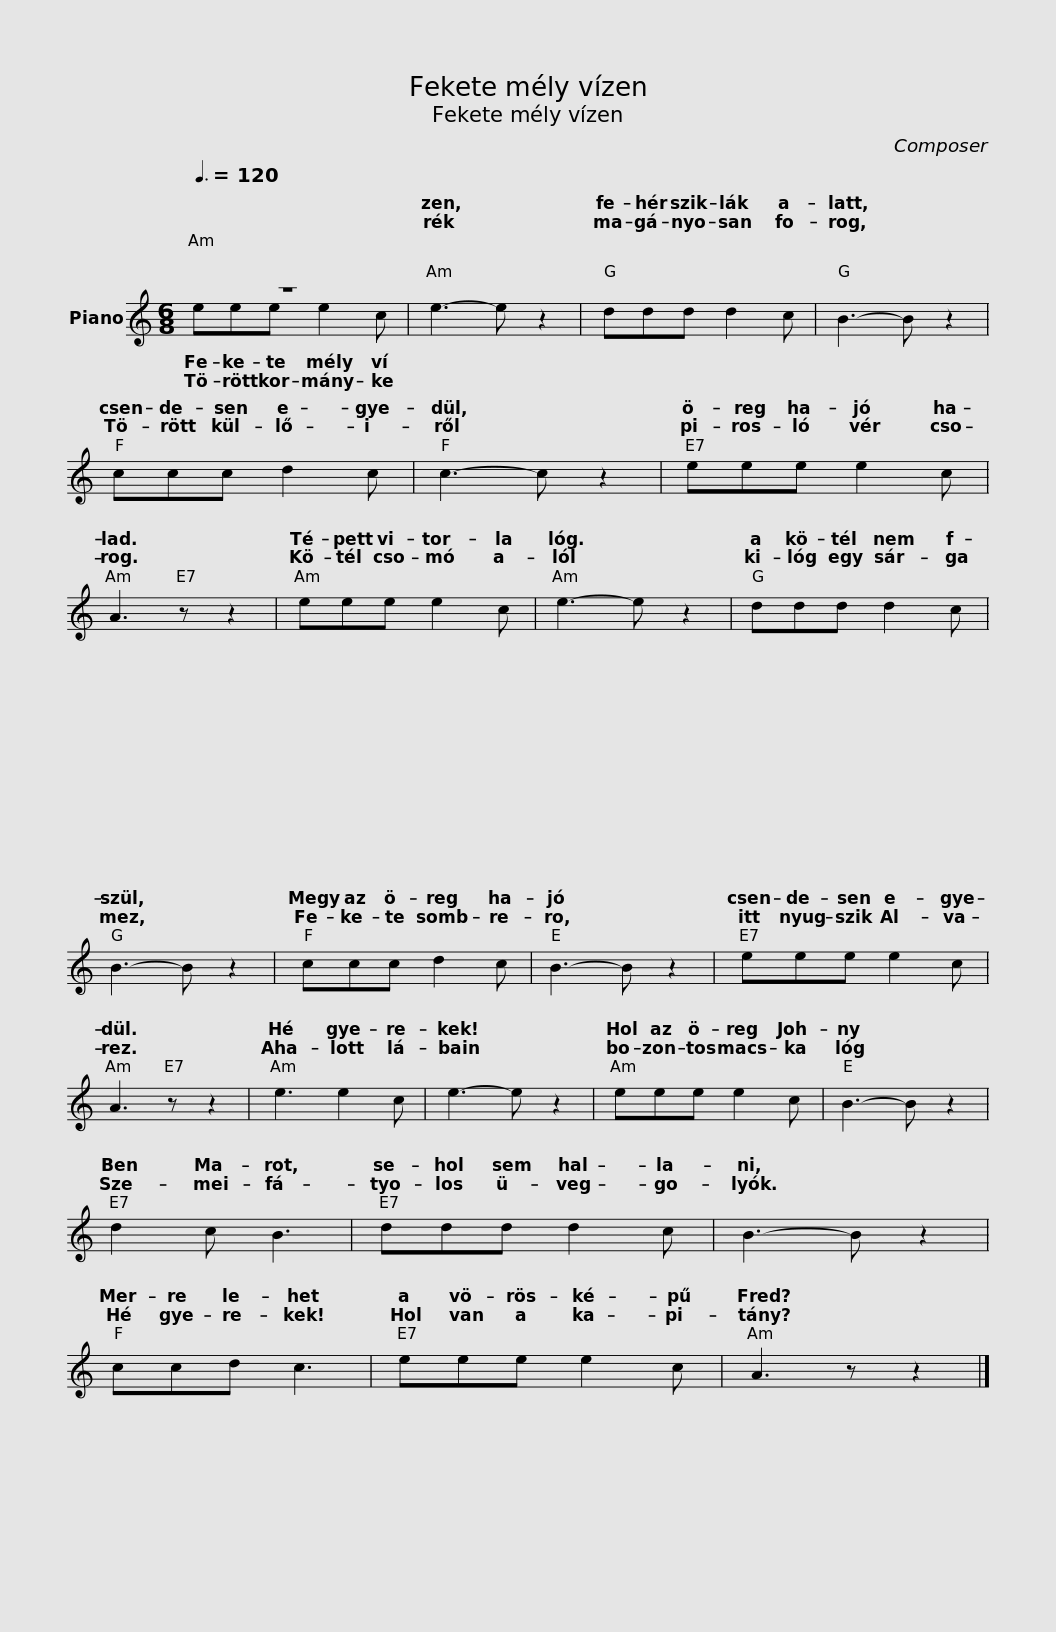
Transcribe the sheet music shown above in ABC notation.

X:1
%%score ( 1 2 )
L:1/8
Q:3/8=120
M:6/8
I:linebreak $
K:C
V:1 treble
V:2 treble
V:1
 z6 | e3- e z2 | ddd d2 c | B3- B z2 |$ ccc d2 c | %5
 c3- c z2 | eee e2 c | A3 z z2 |$ eee e2 c | e3- e z2 | %10
 ddd d2 c | B3- B z2 |$ ccc d2 c | B3- B z2 | eee e2 c | %15
 A3 z z2 |$ e3 e2 c | e3- e z2 | eee e2 c | B3- B z2 | %20
 d2 c B3 |$ ddd d2 c | B3- B z2 | ccd c3 | eee e2 c | %25
 A3 z z2 |] %26
V:2
 eee e2 c | x6 | x6 | x6 |$ x6 | %5
 x6 | x6 | x6 |$ x6 | x6 | %10
 x6 | x6 |$ x6 | x6 | x6 | %15
 x6 |$ x6 | x6 | x6 | x6 | %20
 x6 |$ x6 | x6 | x6 | x6 | %25
 x6 |] %26
